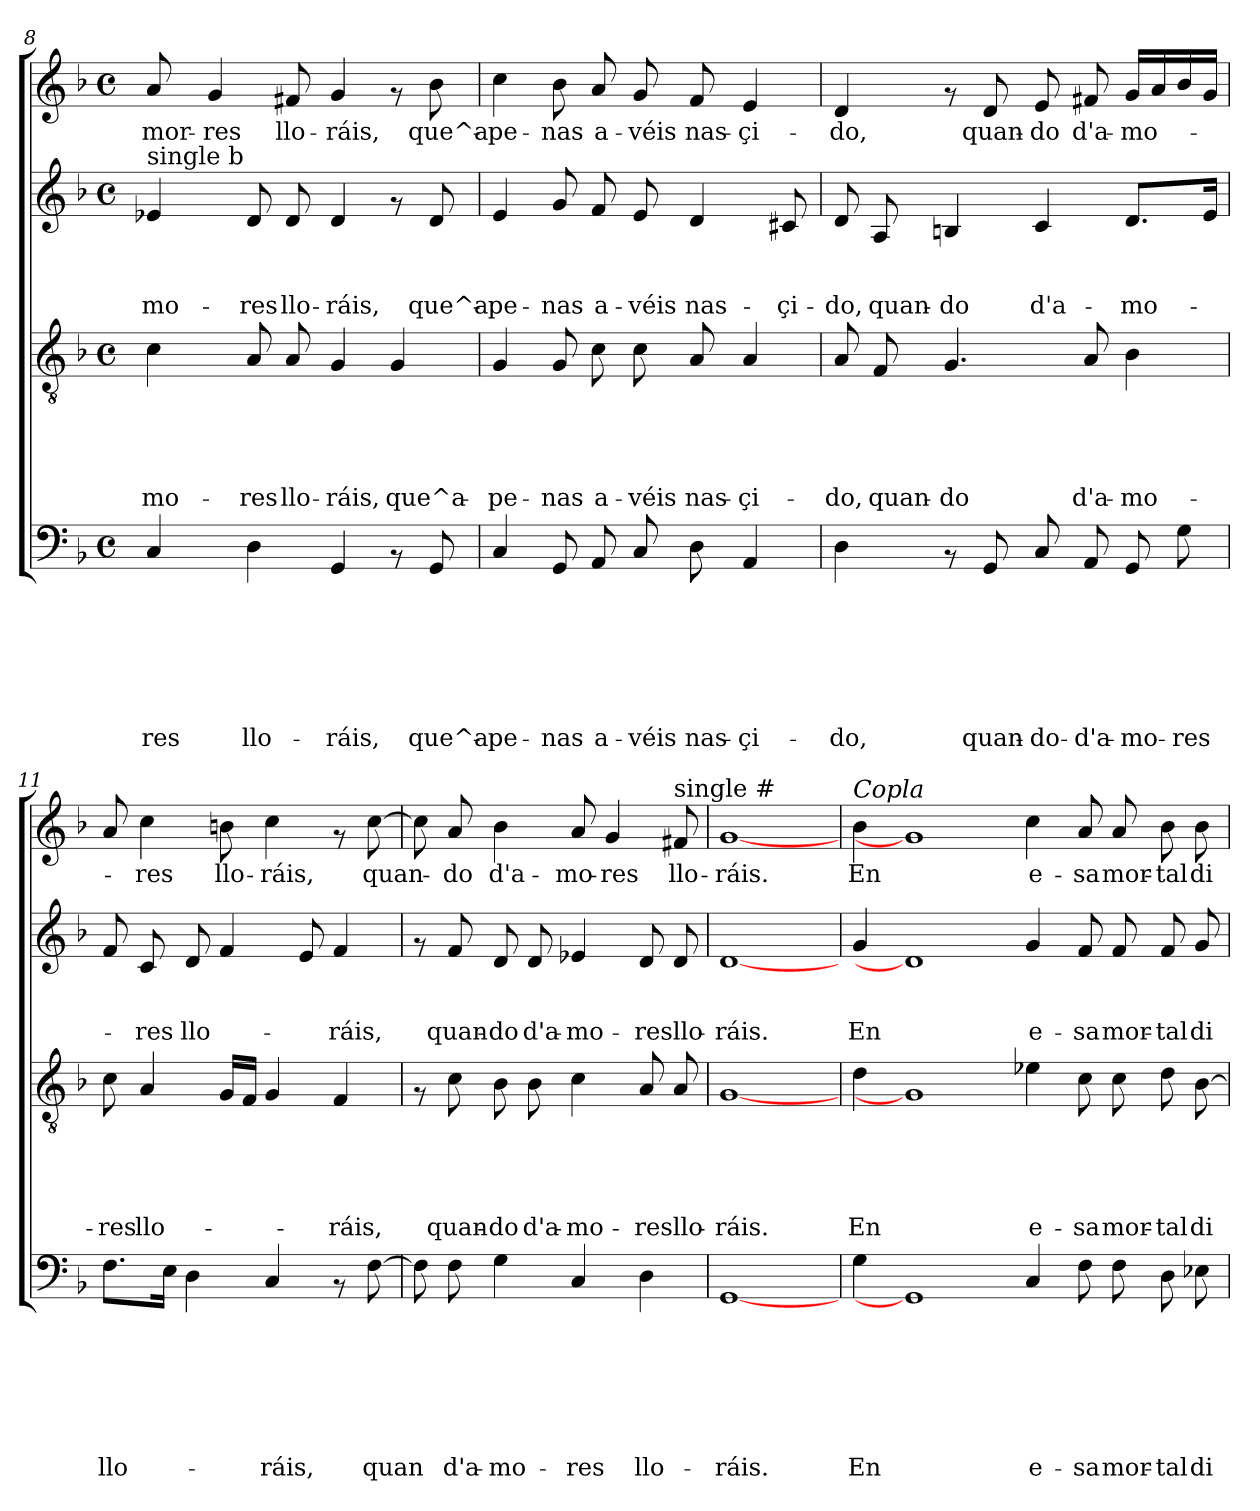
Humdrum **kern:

**kern	**text	**text	**text	**text	**text	**text	**text	**kern	**text	**text	**text	**text	**text	**kern	**text	**text	**text	**kern	**text
*part4	*part4	*part4	*part4	*part4	*part4	*part4	*part4	*part3	*part3	*part3	*part3	*part3	*part3	*part2	*part2	*part2	*part2	*part1	*part1
*staff4	*staff4	*staff4	*staff4	*staff4	*staff4	*staff4	*staff4	*staff3	*staff3	*staff3	*staff3	*staff3	*staff3	*staff2	*staff2	*staff2	*staff2	*staff1	*staff1
*clefF4	*	*	*	*	*	*	*	*clefGv2	*	*	*	*	*	*clefG2	*	*	*	*clefG2	*
*k[b-]	*	*	*	*	*	*	*	*k[b-]	*	*	*	*	*	*k[b-]	*	*	*	*k[b-]	*
*F:	*	*	*	*	*	*	*	*F:	*	*	*	*	*	*F:	*	*	*	*F:	*
*M4/4	*	*	*	*	*	*	*	*M4/4	*	*	*	*	*	*M4/4	*	*	*	*M4/4	*
*met(c)	*	*	*	*	*	*	*	*met(c)	*	*	*	*	*	*met(c)	*	*	*	*met(c)	*
=8	=8	=8	=8	=8	=8	=8	=8	=8	=8	=8	=8	=8	=8	=8	=8	=8	=8	=8	=8
!	!	!	!	!	!	!	!	!	!	!	!	!	!	!LO:TX:a:t=single b	!	!	!	!	!
!	!	!	!	!	!	!	!LO:LY:b	!	!	!	!	!	!LO:LY:b	!	!	!	!LO:LY:b	!	!LO:LY:b
4C/	.	.	.	.	.	.	-res	4c\	.	.	.	.	-mo-	4e-/	.	.	-mo-	8a/	-mor-
!	!	!	!	!	!	!	!	!	!	!	!	!	!	!	!	!	!	!	!LO:LY:b
.	.	.	.	.	.	.	.	.	.	.	.	.	.	.	.	.	.	4g/	-res
!	!	!	!	!	!	!	!LO:LY:b	!	!	!	!	!	!LO:LY:b	!	!	!	!LO:LY:b	!	!
4D\	.	.	.	.	.	.	llo-	8A/	.	.	.	.	-res	8d/	.	.	-res	.	.
!	!	!	!	!	!	!	!	!	!	!	!	!	!LO:LY:b	!	!	!	!LO:LY:b	!	!LO:LY:b
.	.	.	.	.	.	.	.	8A/	.	.	.	.	llo-	8d/	.	.	llo-	8f#X/	llo-
!	!	!	!	!	!	!	!LO:LY:b	!	!	!	!	!	!LO:LY:b	!	!	!	!LO:LY:b	!	!LO:LY:b
4GG/	.	.	.	.	.	.	-ráis,	4G/	.	.	.	.	-ráis,	4d/	.	.	-ráis,	4g/	-ráis,
!	!	!	!	!	!	!	!	!	!	!	!	!	!LO:LY:b	!	!	!	!	!	!
8rAA	.	.	.	.	.	.	.	4G/	.	.	.	.	que^a-	8rf	.	.	.	8rf	.
!	!	!	!	!	!	!	!LO:LY:b	!	!	!	!	!	!	!	!	!	!LO:LY:b	!	!LO:LY:b
8GG/	.	.	.	.	.	.	que^a-	.	.	.	.	.	.	8d/	.	.	que^a-	8b-\	que^a-
=9	=9	=9	=9	=9	=9	=9	=9	=9	=9	=9	=9	=9	=9	=9	=9	=9	=9	=9	=9
!	!	!	!	!	!	!	!LO:LY:b	!	!	!	!	!	!LO:LY:b	!	!	!	!LO:LY:b	!	!LO:LY:b
4C/	.	.	.	.	.	.	-pe-	4G/	.	.	.	.	-pe-	4e/	.	.	-pe-	4cc\	-pe-
!	!	!	!	!	!	!	!LO:LY:b	!	!	!	!	!	!LO:LY:b	!	!	!	!LO:LY:b	!	!LO:LY:b
8GG/	.	.	.	.	.	.	-nas	8G/	.	.	.	.	-nas	8g/	.	.	-nas	8b-\	-nas
!	!	!	!	!	!	!	!LO:LY:b	!	!	!	!	!	!LO:LY:b	!	!	!	!LO:LY:b	!	!LO:LY:b
8AA/	.	.	.	.	.	.	a-	8c\	.	.	.	.	a-	8f/	.	.	a-	8a/	a-
!	!	!	!	!	!	!	!LO:LY:b	!	!	!	!	!	!LO:LY:b	!	!	!	!LO:LY:b	!	!LO:LY:b
8C/	.	.	.	.	.	.	-véis	8c\	.	.	.	.	-véis	8e/	.	.	-véis	8g/	-véis
!	!	!	!	!	!	!	!LO:LY:b	!	!	!	!	!	!LO:LY:b	!	!	!	!LO:LY:b	!	!LO:LY:b
8D\	.	.	.	.	.	.	nas-	8A/	.	.	.	.	nas-	4d/	.	.	nas-	8f/	nas-
!	!	!	!	!	!	!	!LO:LY:b	!	!	!	!	!	!LO:LY:b	!	!	!	!	!	!LO:LY:b
4AA/	.	.	.	.	.	.	-çi-	4A/	.	.	.	.	-çi-	.	.	.	.	4e/	-çi-
!	!	!	!	!	!	!	!	!	!	!	!	!	!	!	!	!	!LO:LY:b	!	!
.	.	.	.	.	.	.	.	.	.	.	.	.	.	8c#X/	.	.	-çi-	.	.
!!LO:PB:g=z
=10	=10	=10	=10	=10	=10	=10	=10	=10	=10	=10	=10	=10	=10	=10	=10	=10	=10	=10	=10
!	!	!	!	!	!	!	!LO:LY:b	!	!	!	!	!	!LO:LY:b	!	!	!	!LO:LY:b	!	!LO:LY:b
4D\	.	.	.	.	.	.	-do,	8A/	.	.	.	.	-do,	8d/	.	.	-do,	4d/	-do,
!	!	!	!	!	!	!	!	!	!	!	!	!	!LO:LY:b	!	!	!	!LO:LY:b	!	!
.	.	.	.	.	.	.	.	8F/	.	.	.	.	quan-	8A/	.	.	quan-	.	.
!	!	!	!	!	!	!	!	!	!	!	!	!	!LO:LY:b	!	!	!	!LO:LY:b	!	!
8rAA	.	.	.	.	.	.	.	4.G/	.	.	.	.	-do	4Bn/	.	.	-do	8rf	.
!	!	!	!	!	!	!	!LO:LY:b	!	!	!	!	!	!	!	!	!	!	!	!LO:LY:b
8GG/	.	.	.	.	.	.	quan-	.	.	.	.	.	.	.	.	.	.	8d/	quan-
!	!	!	!	!	!	!	!LO:LY:b	!	!	!	!	!	!	!	!	!	!LO:LY:b	!	!LO:LY:b
8C/	.	.	.	.	.	.	-do-	.	.	.	.	.	.	4c/	.	.	d'a-	8e/	-do
!	!	!	!	!	!	!	!LO:LY:b	!	!	!	!	!	!LO:LY:b	!	!	!	!	!	!LO:LY:b
8AA/	.	.	.	.	.	.	-d'a-	8A/	.	.	.	.	d'a-	.	.	.	.	8f#X/	d'a-
!	!	!	!	!	!	!	!LO:LY:b	!	!	!	!	!	!LO:LY:b	!	!	!	!LO:LY:b	!	!LO:LY:b
8GG/	.	.	.	.	.	.	-mo-	4B-\	.	.	.	.	-mo-	8.d/L	.	.	-mo-	16g/LL	-mo-
.	.	.	.	.	.	.	.	.	.	.	.	.	.	.	.	.	.	16a/	.
!	!	!	!	!	!	!	!LO:LY:b	!	!	!	!	!	!	!	!	!	!	!	!
8G\	.	.	.	.	.	.	-res	.	.	.	.	.	.	.	.	.	.	16b-/	.
.	.	.	.	.	.	.	.	.	.	.	.	.	.	16e/Jk	.	.	.	16g/JJ	.
=11	=11	=11	=11	=11	=11	=11	=11	=11	=11	=11	=11	=11	=11	=11	=11	=11	=11	=11	=11
!	!	!	!	!	!	!	!LO:LY:b	!	!	!	!	!	!LO:LY:b	!	!	!	!	!	!
8.F\L	.	.	.	.	.	.	llo-	8c\	.	.	.	.	-res	8f/	.	.	.	8a/	.
!	!	!	!	!	!	!	!	!	!	!	!	!	!LO:LY:b	!	!	!	!LO:LY:b	!	!LO:LY:b
.	.	.	.	.	.	.	.	4A/	.	.	.	.	llo-	8c/	.	.	-res	4cc\	-res
16E\Jk	.	.	.	.	.	.	.	.	.	.	.	.	.	.	.	.	.	.	.
!	!	!	!	!	!	!	!	!	!	!	!	!	!	!	!	!	!LO:LY:b	!	!
4D\	.	.	.	.	.	.	.	.	.	.	.	.	.	8d/	.	.	llo-	.	.
!	!	!	!	!	!	!	!	!	!	!	!	!	!	!	!	!	!	!	!LO:LY:b
.	.	.	.	.	.	.	.	16G/LL	.	.	.	.	.	4f/	.	.	.	8bn\	llo-
.	.	.	.	.	.	.	.	16F/JJ	.	.	.	.	.	.	.	.	.	.	.
!	!	!	!	!	!	!	!LO:LY:b	!	!	!	!	!	!	!	!	!	!	!	!LO:LY:b
4C/	.	.	.	.	.	.	-ráis,	4G/	.	.	.	.	.	.	.	.	.	4cc\	-ráis,
.	.	.	.	.	.	.	.	.	.	.	.	.	.	8e/	.	.	.	.	.
!	!	!	!	!	!	!	!	!	!	!	!	!	!LO:LY:b	!	!	!	!LO:LY:b	!	!
8rAA	.	.	.	.	.	.	.	4F/	.	.	.	.	-ráis,	4f/	.	.	-ráis,	8rf	.
!	!	!	!	!	!	!	!LO:LY:b	!	!	!	!	!	!	!	!	!	!	!	!LO:LY:b
[>8F\	.	.	.	.	.	.	quan	.	.	.	.	.	.	.	.	.	.	[>8cc\	quan-
=12	=12	=12	=12	=12	=12	=12	=12	=12	=12	=12	=12	=12	=12	=12	=12	=12	=12	=12	=12
8F\]	.	.	.	.	.	.	.	8rF	.	.	.	.	.	8rf	.	.	.	8cc\]	.
!	!	!	!	!	!	!	!LO:LY:b	!	!	!	!	!	!LO:LY:b	!	!	!	!LO:LY:b	!	!LO:LY:b
8F\	.	.	.	.	.	.	d'a-	8c\	.	.	.	.	quan-	8f/	.	.	quan-	8a/	-do
!	!	!	!	!	!	!	!LO:LY:b	!	!	!	!	!	!LO:LY:b	!	!	!	!LO:LY:b	!	!LO:LY:b
4G\	.	.	.	.	.	.	-mo-	8B-\	.	.	.	.	-do	8d/	.	.	-do	4b-\	d'a-
!	!	!	!	!	!	!	!	!	!	!	!	!	!LO:LY:b	!	!	!	!LO:LY:b	!	!
.	.	.	.	.	.	.	.	8B-\	.	.	.	.	d'a-	8d/	.	.	d'a-	.	.
!	!	!	!	!	!	!	!LO:LY:b	!	!	!	!	!	!LO:LY:b	!	!	!	!LO:LY:b	!	!LO:LY:b
4C/	.	.	.	.	.	.	-res	4c\	.	.	.	.	-mo-	4e-X/	.	.	-mo-	8a/	-mo-
!	!	!	!	!	!	!	!	!	!	!	!	!	!	!	!	!	!	!	!LO:LY:b
.	.	.	.	.	.	.	.	.	.	.	.	.	.	.	.	.	.	4g/	-res
!	!	!	!	!	!	!	!LO:LY:b	!	!	!	!	!	!LO:LY:b	!	!	!	!LO:LY:b	!	!
4D\	.	.	.	.	.	.	llo-	8A/	.	.	.	.	-resllo-	8d/	.	.	-resllo-	.	.
!	!	!	!	!	!	!	!	!	!	!	!	!	!	!	!	!	!	!LO:TX:a:t=single #	!
!	!	!	!	!	!	!	!	!	!	!	!	!	!	!	!	!	!	!	!LO:LY:b
.	.	.	.	.	.	.	.	8A/	.	.	.	.	.	8d/	.	.	.	8f#/	llo-
=13	=13	=13	=13	=13	=13	=13	=13	=13	=13	=13	=13	=13	=13	=13	=13	=13	=13	=13	=13
!	!	!	!	!	!	!	!LO:LY:b	!	!	!	!	!	!LO:LY:b	!	!	!	!LO:LY:b	!	!LO:LY:b
[1GG	.	.	.	.	.	.	-ráis.	[1G	.	.	.	.	-ráis.	[1d	.	.	-ráis.	[1g	-ráis.
!!LO:LB:g=z
=14!	=14!	=14!	=14!	=14!	=14!	=14!	=14!	=14!	=14!	=14!	=14!	=14!	=14!	=14!	=14!	=14!	=14!	=14!	=14!
!	!	!	!	!	!	!	!	!	!	!	!	!	!	!	!	!	!	!LO:TX:a:i:t=Copla	!
!	!	!	!	!	!	!	!LO:LY:b	!	!	!	!	!	!LO:LY:b	!	!	!	!LO:LY:b	!	!LO:LY:b
4G\	.	.	.	.	.	.	En	4d\	.	.	.	.	En	4g/	.	.	En	4b-\	En
1GG]	.	.	.	.	.	.	.	1G]	.	.	.	.	.	1d]	.	.	.	1g]	.
!	!	!	!	!	!	!	!LO:LY:b	!	!	!	!	!	!LO:LY:b	!	!	!	!LO:LY:b	!	!LO:LY:b
4C/	.	.	.	.	.	.	e-	4e-X\	.	.	.	.	e-	4g/	.	.	e-	4cc\	e-
!	!	!	!	!	!	!	!LO:LY:b	!	!	!	!	!	!LO:LY:b	!	!	!	!LO:LY:b	!	!LO:LY:b
8F\	.	.	.	.	.	.	-sa	8c\	.	.	.	.	-sa	8f/	.	.	-sa	8a/	-sa
!	!	!	!	!	!	!	!LO:LY:b	!	!	!	!	!	!LO:LY:b	!	!	!	!LO:LY:b	!	!LO:LY:b
8F\	.	.	.	.	.	.	mor-	8c\	.	.	.	.	mor-	8f/	.	.	mor-	8a/	mor-
!	!	!	!	!	!	!	!LO:LY:b	!	!	!	!	!	!LO:LY:b	!	!	!	!LO:LY:b	!	!LO:LY:b
8D\	.	.	.	.	.	.	-tal	8d\	.	.	.	.	-tal	8f/	.	.	-tal	8b-\	-tal
!	!	!	!	!	!	!	!LO:LY:b	!	!	!	!	!	!LO:LY:b	!	!	!	!LO:LY:b	!	!LO:LY:b
8E-X\	.	.	.	.	.	.	di-	[>8B-\	.	.	.	.	di-	8g/	.	.	di-	8b-\	di-
=	=	=	=	=	=	=	=	=	=	=	=	=	=	=	=	=	=	=	=
*-	*-	*-	*-	*-	*-	*-	*-	*-	*-	*-	*-	*-	*-	*-	*-	*-	*-	*-	*-
